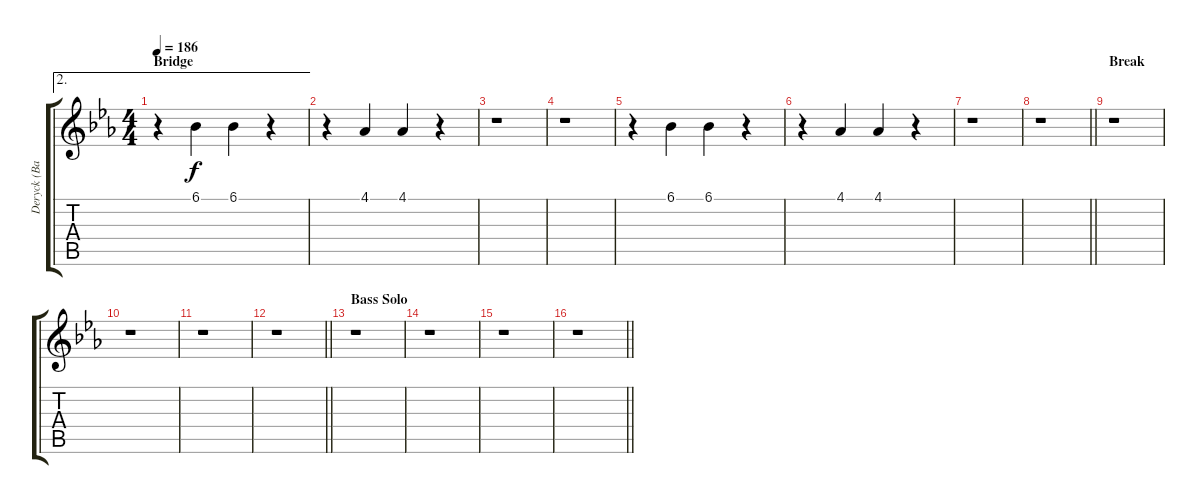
\track ("Deryck (Backing Vocals 2)" "Deryck (Ba") {instrument lead2sawtooth}
\staff {score tabs}
\tuning (E4 B3 G3 D3 A2 E2) {hide}
\ae 2
\ts (4 4)
\section ("" "Bridge")
\tempo 186
\clef g2
\ks eb
r.4{dy f} 6.1.4 6.1.4 r.4 |
r.4 4.1.4 4.1.4 r.4 |
r.1 |
r.1 |
r.4 6.1.4 6.1.4 r.4 |
r.4 4.1.4 4.1.4 r.4 |
r.1 |
\barLineRight lightlight
r.1 |
\section ("" "Break")
r.1 |
r.1 |
r.1 |
\barLineRight lightlight
r.1 |
\section ("" "Bass Solo")
r.1 |
r.1 |
r.1 |
\barLineRight lightlight
r.1
